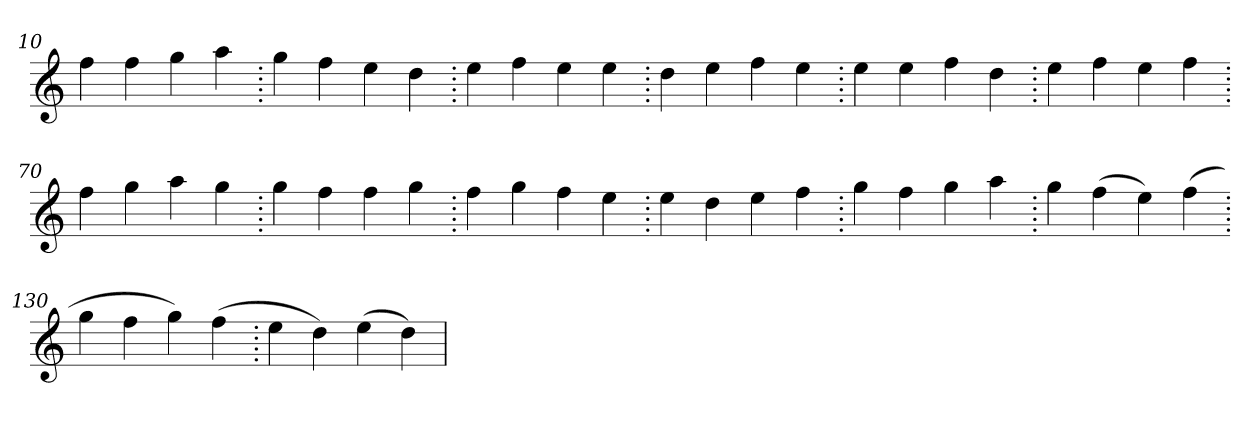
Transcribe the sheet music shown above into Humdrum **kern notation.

**kern
*part1
*staff1
*clefG2
=10.
4ff
4ff
4gg
4aa
=20.
4gg
4ff
4ee
4dd
=30.
4ee
4ff
4ee
4ee
=40.
4dd
4ee
4ff
4ee
=50.
4ee
4ee
4ff
4dd
=60.
4ee
4ff
4ee
4ff
=70.
4ff
4gg
4aa
4gg
=80.
4gg
4ff
4ff
4gg
=90.
4ff
4gg
4ff
4ee
=100.
4ee
4dd
4ee
4ff
=110.
4gg
4ff
4gg
4aa
=120.
4gg
(>4ff
4ee)
(>4ff
=130.
4gg
4ff
4gg)
(>4ff
=140.
4ee
4dd)
(>4ee
4dd)
=
*-
